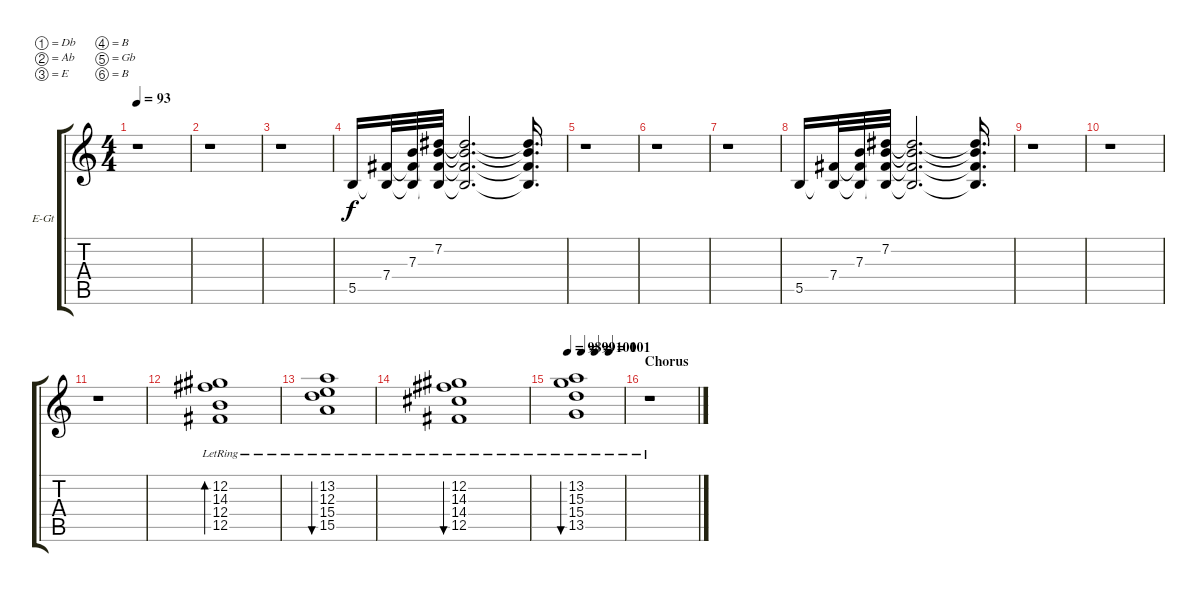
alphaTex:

\bracketExtendMode groupsimilarinstruments
\firstSystemTrackNameOrientation horizontal
\otherSystemsTrackNameOrientation horizontal
\track ("Robb Flynn (Clean)" "E-Gt") {instrument electricguitarclean}
\staff {score tabs}
\tuning (Db4 Ab3 E3 B2 Gb2 B1)
\ts (4 4)
\tempo 93
\clef g2
\ks c
r.1{dy f} |
r.1 |
r.1 |
5.5.16 (7.4 5.5{t}).32 (7.3 7.4{t} 5.5{t}).32 (7.2 7.3{t} 7.4{t} 5.5{t}).32 (7.2{t} 7.3{t} 7.4{t} 5.5{t}).2{d} (7.2{t} 7.3{t} 7.4{t} 5.5{t}).16{d} |
r.1 |
r.1 |
r.1 |
5.5.16 (7.4 5.5{t}).32 (7.3 7.4{t} 5.5{t}).32 (7.2 7.3{t} 7.4{t} 5.5{t}).32 (7.2{t} 7.3{t} 7.4{t} 5.5{t}).2{d} (7.2{t} 7.3{t} 7.4{t} 5.5{t}).16{d} |
r.1 |
r.1 |
r.1 |
(12.2 14.3 12.4{lr} 12.5).1{bd 172} |
(13.2 12.3 15.4 15.5{lr}).1{bu 166} |
(12.2 14.3 14.4 12.5{lr}).1{bu 169} |
\tempo 98
\tempo (99 0.25)
\tempo (100 0.5)
\tempo (101 0.75)
(13.2 15.3 15.4 13.5{lr}).1{bu 166} |
\section ("" "Chorus")
r.1
